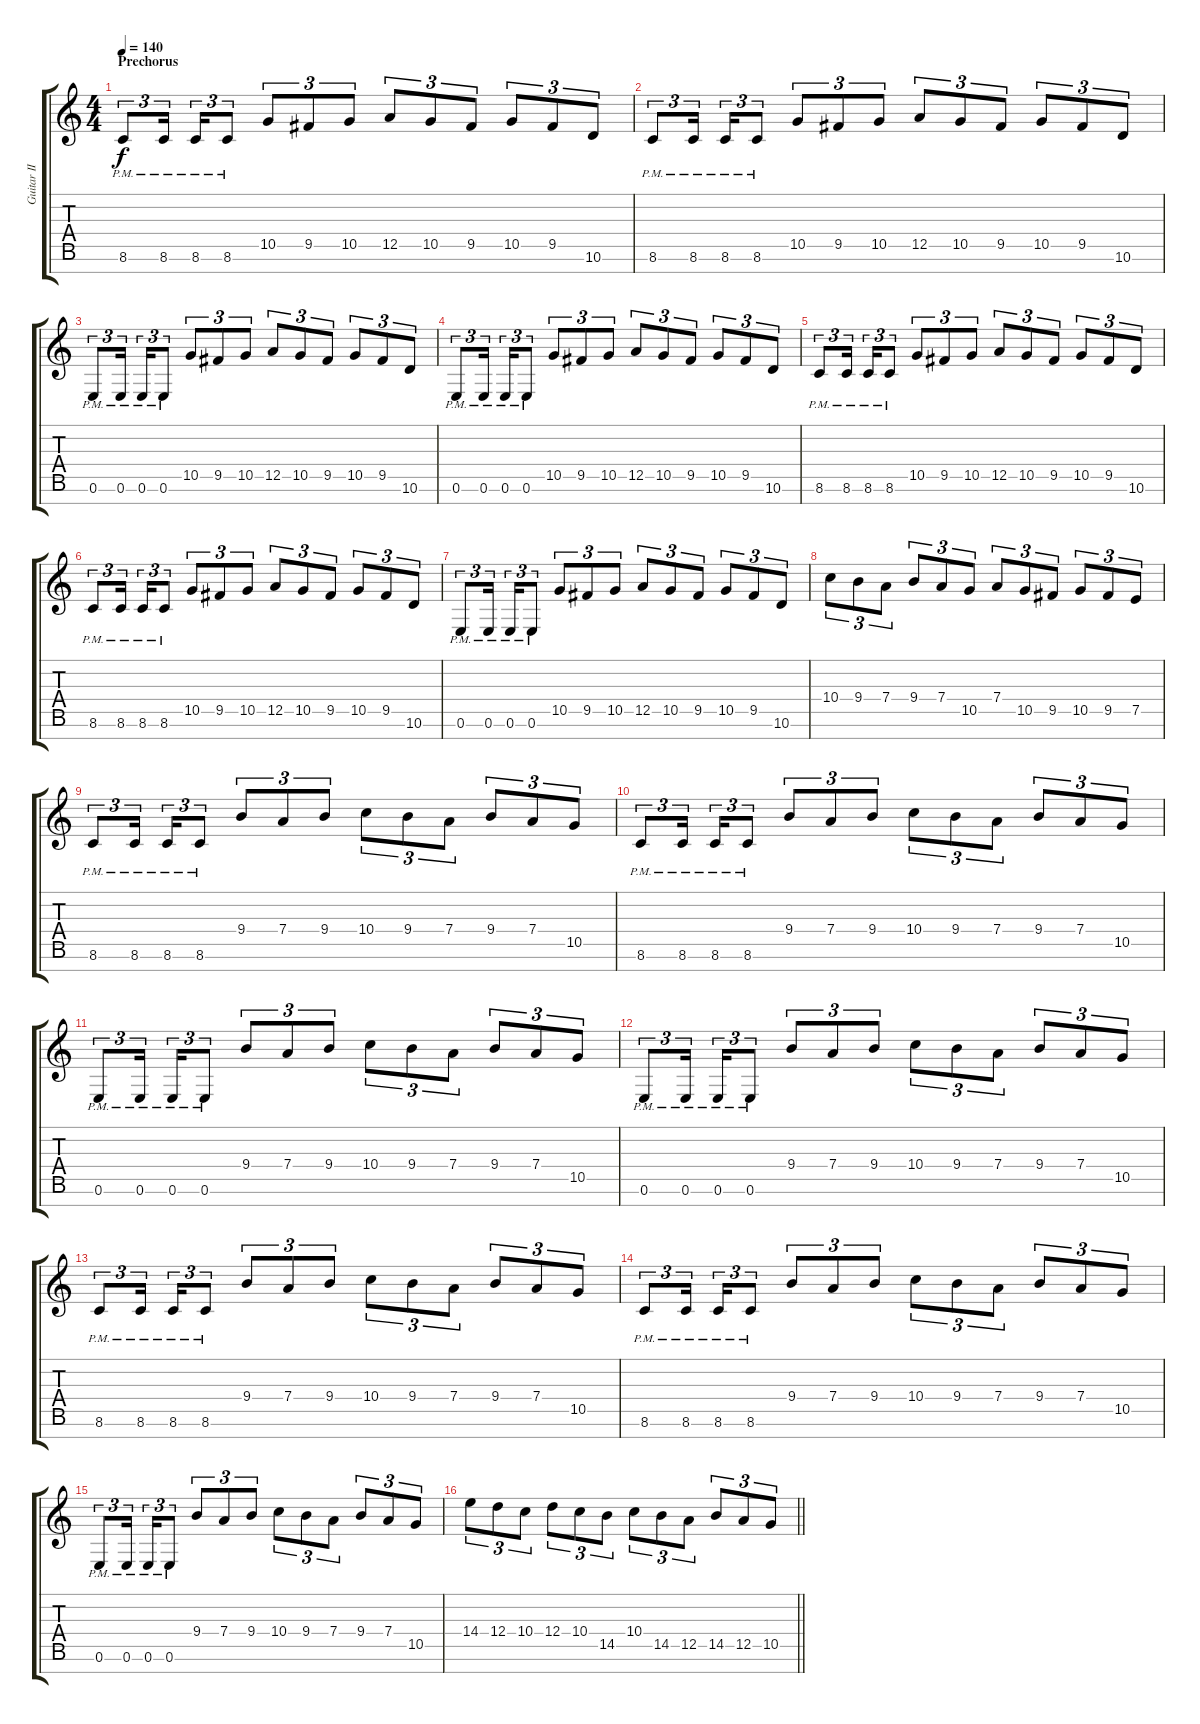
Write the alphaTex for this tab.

\track ("Guitar II" "Guitar II") {instrument distortionguitar}
\staff {score tabs}
\tuning (E4 B3 G3 D3 A2 E2 B1) {hide}
\ts (4 4)
\section ("" "Prechorus")
\tempo 140
\clef g2
\ks c
8.6{pm}.8{tu (3 2) dy f} 8.6{pm}.16{tu (3 2)} 8.6{pm}.16{tu (3 2)} 8.6{pm}.8{tu (3 2)} 10.5.8{tu (3 2)} 9.5.8{tu (3 2)} 10.5.8{tu (3 2)} 12.5.8{tu (3 2)} 10.5.8{tu (3 2)} 9.5.8{tu (3 2)} 10.5.8{tu (3 2)} 9.5.8{tu (3 2)} 10.6.8{tu (3 2)} |
8.6{pm}.8{tu (3 2)} 8.6{pm}.16{tu (3 2)} 8.6{pm}.16{tu (3 2)} 8.6{pm}.8{tu (3 2)} 10.5.8{tu (3 2)} 9.5.8{tu (3 2)} 10.5.8{tu (3 2)} 12.5.8{tu (3 2)} 10.5.8{tu (3 2)} 9.5.8{tu (3 2)} 10.5.8{tu (3 2)} 9.5.8{tu (3 2)} 10.6.8{tu (3 2)} |
0.6{pm}.8{tu (3 2)} 0.6{pm}.16{tu (3 2)} 0.6{pm}.16{tu (3 2)} 0.6{pm}.8{tu (3 2)} 10.5.8{tu (3 2)} 9.5.8{tu (3 2)} 10.5.8{tu (3 2)} 12.5.8{tu (3 2)} 10.5.8{tu (3 2)} 9.5.8{tu (3 2)} 10.5.8{tu (3 2)} 9.5.8{tu (3 2)} 10.6.8{tu (3 2)} |
0.6{pm}.8{tu (3 2)} 0.6{pm}.16{tu (3 2)} 0.6{pm}.16{tu (3 2)} 0.6{pm}.8{tu (3 2)} 10.5.8{tu (3 2)} 9.5.8{tu (3 2)} 10.5.8{tu (3 2)} 12.5.8{tu (3 2)} 10.5.8{tu (3 2)} 9.5.8{tu (3 2)} 10.5.8{tu (3 2)} 9.5.8{tu (3 2)} 10.6.8{tu (3 2)} |
8.6{pm}.8{tu (3 2)} 8.6{pm}.16{tu (3 2)} 8.6{pm}.16{tu (3 2)} 8.6{pm}.8{tu (3 2)} 10.5.8{tu (3 2)} 9.5.8{tu (3 2)} 10.5.8{tu (3 2)} 12.5.8{tu (3 2)} 10.5.8{tu (3 2)} 9.5.8{tu (3 2)} 10.5.8{tu (3 2)} 9.5.8{tu (3 2)} 10.6.8{tu (3 2)} |
8.6{pm}.8{tu (3 2)} 8.6{pm}.16{tu (3 2)} 8.6{pm}.16{tu (3 2)} 8.6{pm}.8{tu (3 2)} 10.5.8{tu (3 2)} 9.5.8{tu (3 2)} 10.5.8{tu (3 2)} 12.5.8{tu (3 2)} 10.5.8{tu (3 2)} 9.5.8{tu (3 2)} 10.5.8{tu (3 2)} 9.5.8{tu (3 2)} 10.6.8{tu (3 2)} |
0.6{pm}.8{tu (3 2)} 0.6{pm}.16{tu (3 2)} 0.6{pm}.16{tu (3 2)} 0.6{pm}.8{tu (3 2)} 10.5.8{tu (3 2)} 9.5.8{tu (3 2)} 10.5.8{tu (3 2)} 12.5.8{tu (3 2)} 10.5.8{tu (3 2)} 9.5.8{tu (3 2)} 10.5.8{tu (3 2)} 9.5.8{tu (3 2)} 10.6.8{tu (3 2)} |
10.4.8{tu (3 2)} 9.4.8{tu (3 2)} 7.4.8{tu (3 2)} 9.4.8{tu (3 2)} 7.4.8{tu (3 2)} 10.5.8{tu (3 2)} 7.4.8{tu (3 2)} 10.5.8{tu (3 2)} 9.5.8{tu (3 2)} 10.5.8{tu (3 2)} 9.5.8{tu (3 2)} 7.5.8{tu (3 2)} |
8.6{pm}.8{tu (3 2)} 8.6{pm}.16{tu (3 2)} 8.6{pm}.16{tu (3 2)} 8.6{pm}.8{tu (3 2)} 9.4.8{tu (3 2)} 7.4.8{tu (3 2)} 9.4.8{tu (3 2)} 10.4.8{tu (3 2)} 9.4.8{tu (3 2)} 7.4.8{tu (3 2)} 9.4.8{tu (3 2)} 7.4.8{tu (3 2)} 10.5.8{tu (3 2)} |
8.6{pm}.8{tu (3 2)} 8.6{pm}.16{tu (3 2)} 8.6{pm}.16{tu (3 2)} 8.6{pm}.8{tu (3 2)} 9.4.8{tu (3 2)} 7.4.8{tu (3 2)} 9.4.8{tu (3 2)} 10.4.8{tu (3 2)} 9.4.8{tu (3 2)} 7.4.8{tu (3 2)} 9.4.8{tu (3 2)} 7.4.8{tu (3 2)} 10.5.8{tu (3 2)} |
0.6{pm}.8{tu (3 2)} 0.6{pm}.16{tu (3 2)} 0.6{pm}.16{tu (3 2)} 0.6{pm}.8{tu (3 2)} 9.4.8{tu (3 2)} 7.4.8{tu (3 2)} 9.4.8{tu (3 2)} 10.4.8{tu (3 2)} 9.4.8{tu (3 2)} 7.4.8{tu (3 2)} 9.4.8{tu (3 2)} 7.4.8{tu (3 2)} 10.5.8{tu (3 2)} |
0.6{pm}.8{tu (3 2)} 0.6{pm}.16{tu (3 2)} 0.6{pm}.16{tu (3 2)} 0.6{pm}.8{tu (3 2)} 9.4.8{tu (3 2)} 7.4.8{tu (3 2)} 9.4.8{tu (3 2)} 10.4.8{tu (3 2)} 9.4.8{tu (3 2)} 7.4.8{tu (3 2)} 9.4.8{tu (3 2)} 7.4.8{tu (3 2)} 10.5.8{tu (3 2)} |
8.6{pm}.8{tu (3 2)} 8.6{pm}.16{tu (3 2)} 8.6{pm}.16{tu (3 2)} 8.6{pm}.8{tu (3 2)} 9.4.8{tu (3 2)} 7.4.8{tu (3 2)} 9.4.8{tu (3 2)} 10.4.8{tu (3 2)} 9.4.8{tu (3 2)} 7.4.8{tu (3 2)} 9.4.8{tu (3 2)} 7.4.8{tu (3 2)} 10.5.8{tu (3 2)} |
8.6{pm}.8{tu (3 2)} 8.6{pm}.16{tu (3 2)} 8.6{pm}.16{tu (3 2)} 8.6{pm}.8{tu (3 2)} 9.4.8{tu (3 2)} 7.4.8{tu (3 2)} 9.4.8{tu (3 2)} 10.4.8{tu (3 2)} 9.4.8{tu (3 2)} 7.4.8{tu (3 2)} 9.4.8{tu (3 2)} 7.4.8{tu (3 2)} 10.5.8{tu (3 2)} |
0.6{pm}.8{tu (3 2)} 0.6{pm}.16{tu (3 2)} 0.6{pm}.16{tu (3 2)} 0.6{pm}.8{tu (3 2)} 9.4.8{tu (3 2)} 7.4.8{tu (3 2)} 9.4.8{tu (3 2)} 10.4.8{tu (3 2)} 9.4.8{tu (3 2)} 7.4.8{tu (3 2)} 9.4.8{tu (3 2)} 7.4.8{tu (3 2)} 10.5.8{tu (3 2)} |
\barLineRight lightlight
14.4.8{tu (3 2)} 12.4.8{tu (3 2)} 10.4.8{tu (3 2)} 12.4.8{tu (3 2)} 10.4.8{tu (3 2)} 14.5.8{tu (3 2)} 10.4.8{tu (3 2)} 14.5.8{tu (3 2)} 12.5.8{tu (3 2)} 14.5.8{tu (3 2)} 12.5.8{tu (3 2)} 10.5.8{tu (3 2)}
